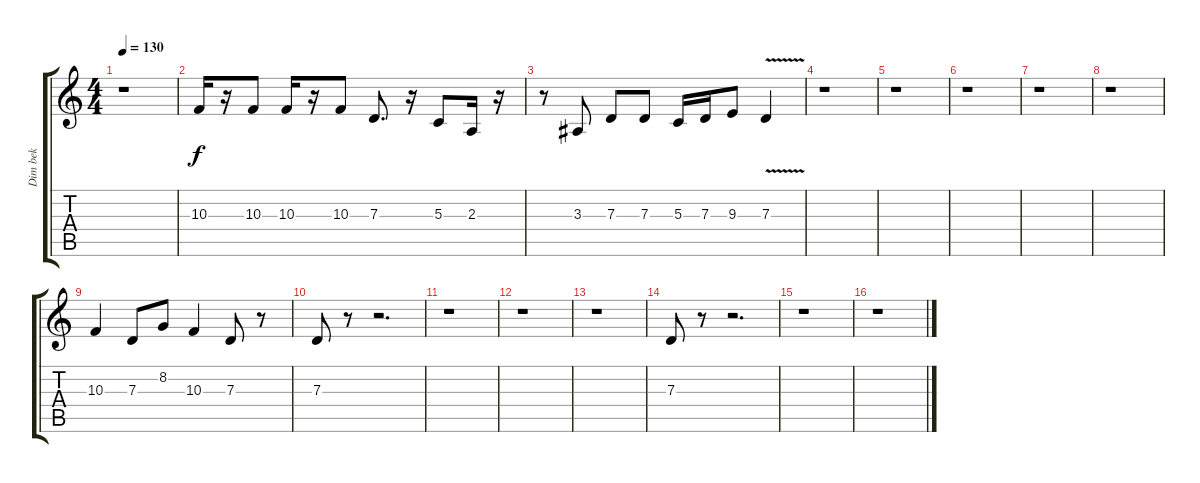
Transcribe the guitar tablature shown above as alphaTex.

\track ("Dim bek" "Dim bek") {instrument baritonesax}
\staff {score tabs}
\tuning (E4 B3 G3 D3 A2 E2) {hide}
\ts (4 4)
\tempo 130
\clef g2
\ks c
r.1{dy f} |
10.3.16 r.16 10.3.8 10.3.16 r.16 10.3.8 7.3.8{d} r.16 5.3.8 2.3.16 r.16 |
r.8 3.3.8 7.3.8 7.3.8 5.3.16 7.3.16 9.3.8 7.3{v}.4 |
r.1 |
r.1 |
r.1 |
r.1 |
r.1 |
10.3.4 7.3.8 8.2.8 10.3.4 7.3.8 r.8 |
7.3.8 r.8 r.2{d} |
r.1 |
r.1 |
r.1 |
7.3.8 r.8 r.2{d} |
r.1 |
r.1
